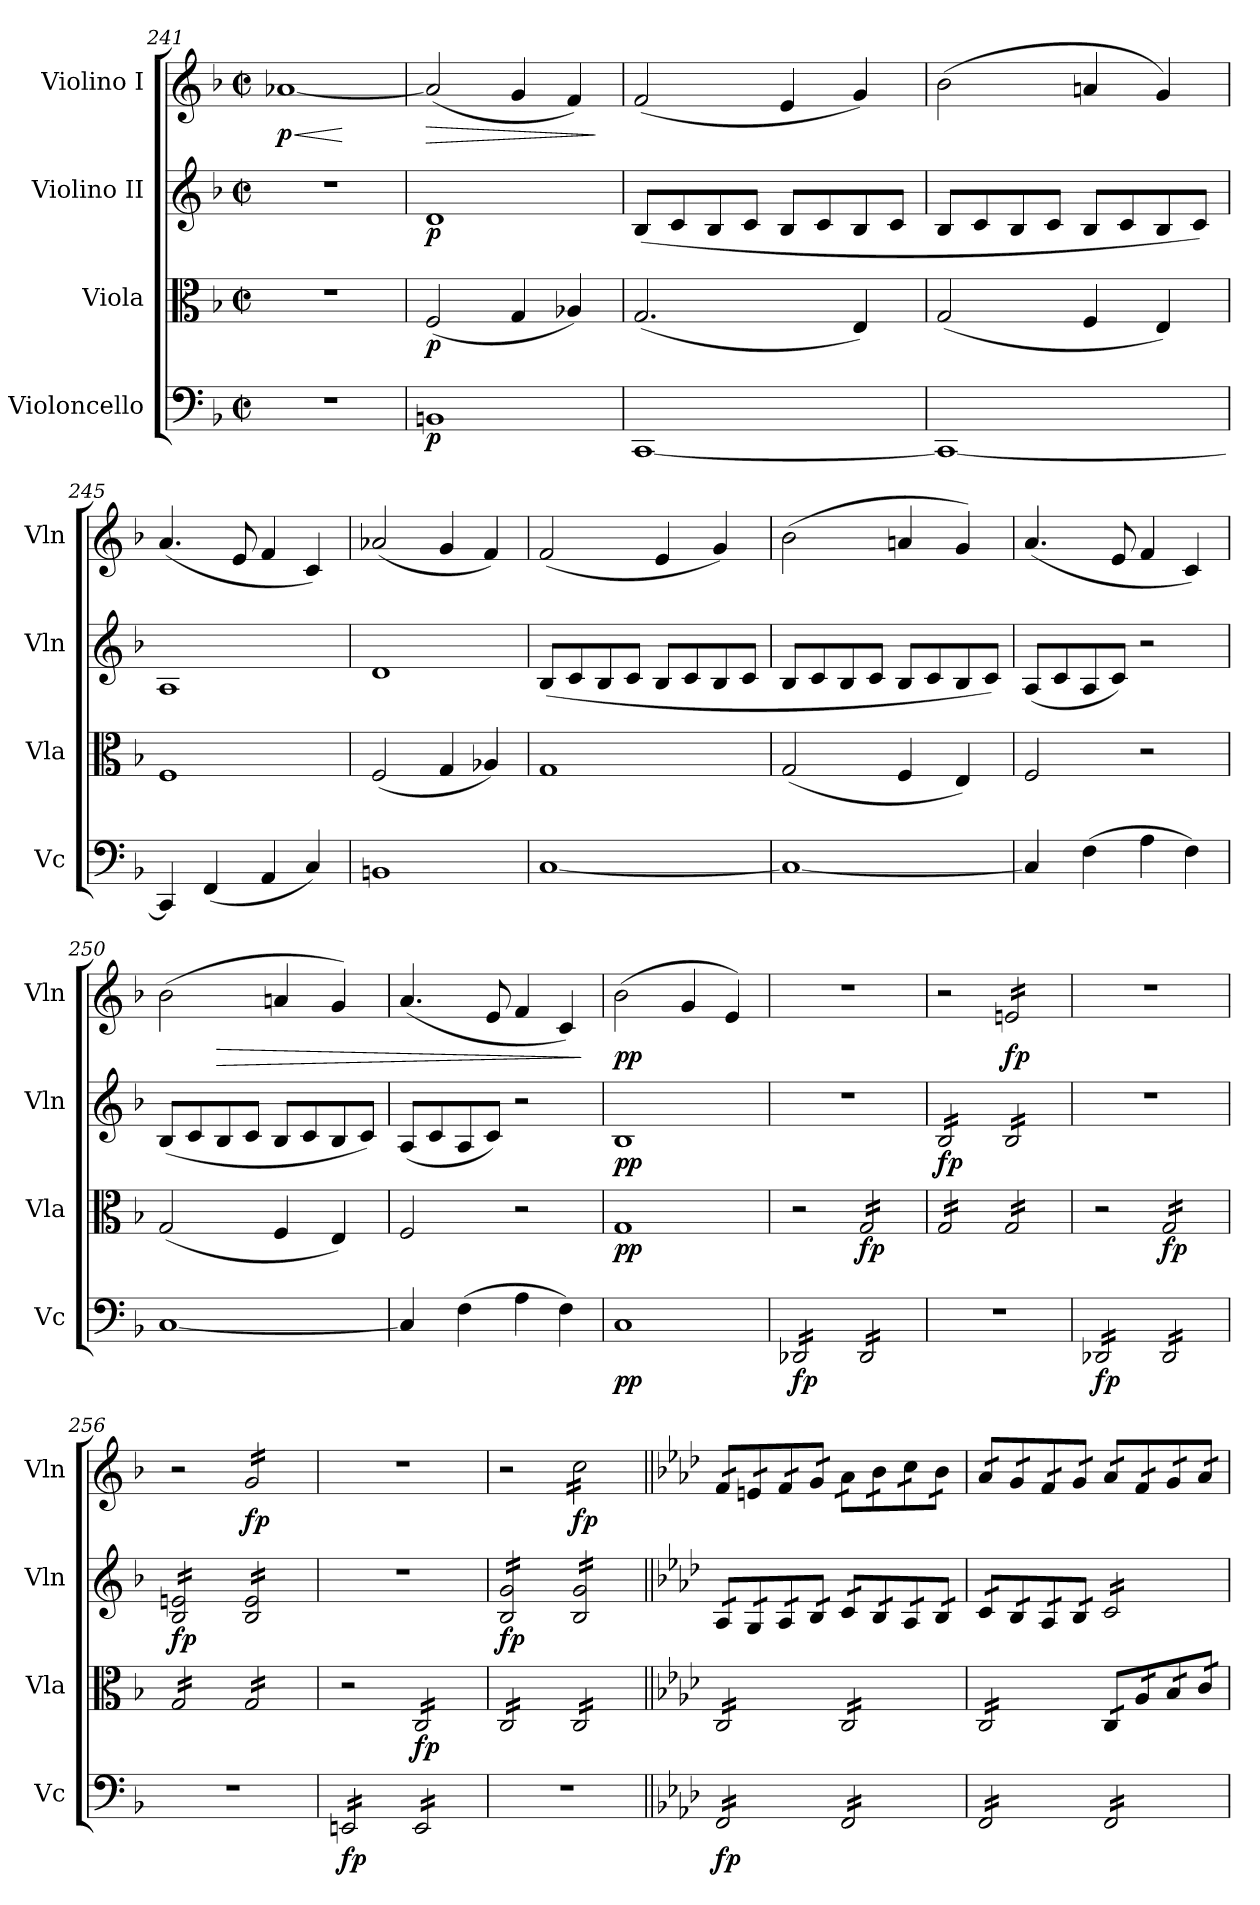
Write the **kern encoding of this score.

**kern	**dynam	**kern	**dynam	**kern	**dynam	**kern	**dynam
*part4	*part4	*part3	*part3	*part2	*part2	*part1	*part1
*staff4	*staff4	*staff3	*staff3	*staff2	*staff2	*staff1	*staff1
*I"Violoncello	*	*I"Viola	*	*I"Violino II	*	*I"Violino I	*
*I'Vc	*	*I'Vla	*	*I'Vln	*	*I'Vln	*
*clefF4	*	*clefC3	*	*clefG2	*	*clefG2	*
*k[b-]	*	*k[b-]	*	*k[b-]	*	*k[b-]	*
*M2/2	*	*M2/2	*	*M2/2	*	*M2/2	*
*met(c|)	*	*met(c|)	*	*met(c|)	*	*met(c|)	*
=241	=241	=241	=241	=241	=241	=241	=241
!	!	!	!	!	!	!	!LO:HP:b
!	!	!	!	!	!	!	!LO:DY:n=1:b
1r	.	1r	.	1r	.	[1a-X	< p
.	.	.	.	.	.	.	[
=242	=242	=242	=242	=242	=242	=242	=242
!	!LO:DY:b	!	!LO:DY:b	!	!LO:DY:b	!	!LO:HP:b
1BBn	p	(2F/	p	1d	p	(2a-/]	>
.	.	4G/	.	.	.	4g/	.
.	.	4A-X/)	.	.	.	4f/)	.
.	.	.	.	.	.	.	]
!!LO:LB:g=z
=243	=243	=243	=243	=243	=243	=243	=243
[1CC	.	(2.G/	.	(8B-/L	.	(2f/	.
.	.	.	.	8c/	.	.	.
.	.	.	.	8B-/	.	.	.
.	.	.	.	8c/J	.	.	.
.	.	.	.	8B-/L	.	4e/	.
.	.	.	.	8c/	.	.	.
.	.	4E/)	.	8B-/	.	4g/)	.
.	.	.	.	8c/J	.	.	.
=244	=244	=244	=244	=244	=244	=244	=244
1CC_	.	(2G/	.	8B-/L	.	(2b-\	.
.	.	.	.	8c/	.	.	.
.	.	.	.	8B-/	.	.	.
.	.	.	.	8c/J	.	.	.
.	.	4F/	.	8B-/L	.	4an/	.
.	.	.	.	8c/	.	.	.
.	.	4E/)	.	8B-/	.	4g/)	.
.	.	.	.	8c/J)	.	.	.
=245	=245	=245	=245	=245	=245	=245	=245
4CC/]	.	1F	.	1A	.	(4.a/	.
(4FF/	.	.	.	.	.	.	.
.	.	.	.	.	.	8e/	.
4AA/	.	.	.	.	.	4f/	.
4C/)	.	.	.	.	.	4c/)	.
=246	=246	=246	=246	=246	=246	=246	=246
1BBn	.	(2F/	.	1d	.	(2a-X/	.
.	.	4G/	.	.	.	4g/	.
.	.	4A-X/)	.	.	.	4f/)	.
=247	=247	=247	=247	=247	=247	=247	=247
[1C	.	1G	.	(8B-/L	.	(2f/	.
.	.	.	.	8c/	.	.	.
.	.	.	.	8B-/	.	.	.
.	.	.	.	8c/J	.	.	.
.	.	.	.	8B-/L	.	4e/	.
.	.	.	.	8c/	.	.	.
.	.	.	.	8B-/	.	4g/)	.
.	.	.	.	8c/J	.	.	.
=248	=248	=248	=248	=248	=248	=248	=248
1C_	.	(2G/	.	8B-/L	.	(2b-\	.
.	.	.	.	8c/	.	.	.
.	.	.	.	8B-/	.	.	.
.	.	.	.	8c/J	.	.	.
.	.	4F/	.	8B-/L	.	4an/	.
.	.	.	.	8c/	.	.	.
.	.	4E/)	.	8B-/	.	4g/)	.
.	.	.	.	8c/J)	.	.	.
!!LO:PB:g=z
=249	=249	=249	=249	=249	=249	=249	=249
4C/]	.	2F/	.	(8A/L	.	(4.a/	.
.	.	.	.	8c/	.	.	.
(4F\	.	.	.	8A/	.	.	.
.	.	.	.	8c/J)	.	8e/	.
4A\	.	2r	.	2r	.	4f/	.
4F\)	.	.	.	.	.	4c/)	.
=250	=250	=250	=250	=250	=250	=250	=250
*^	*	*^	*	*	*	*^	*
[1C	4ryy	.	(2G/	4ryy	.	(8B-/L	.	(2b-\	4ryy	.
.	.	.	.	.	.	8c/	.	.	.	.
!	!	!	!	!	!	!	!	!	!	!LO:HP:b
.	4ryy	.	.	4ryy	.	8B-/	.	.	4ryy	>
.	.	.	.	.	.	8c/J	.	.	.	.
.	2ryy	.	4F/	2ryy	.	8B-/L	.	4an/	2ryy	.
.	.	.	.	.	.	8c/	.	.	.	.
.	.	.	4E/)	.	.	8B-/	.	4g/)	.	.
.	.	.	.	.	.	8c/J)	.	.	.	.
*v	*v	*	*	*	*	*	*	*v	*v	*
*	*	*v	*v	*	*	*	*	*
=251	=251	=251	=251	=251	=251	=251	=251
4C/]	.	2F/	.	(8A/L	.	(4.a/	.
.	.	.	.	8c/	.	.	.
(4F\	.	.	.	8A/	.	.	.
.	.	.	.	8c/J)	.	8e/	.
4A\	.	2r	.	2r	.	4f/	.
4F\)	.	.	.	.	.	4c/)	.
.	.	.	.	.	.	.	]
=252	=252	=252	=252	=252	=252	=252	=252
!	!LO:DY:b	!	!LO:DY:b	!	!LO:DY:b	!	!LO:DY:b
1C	pp	1G	pp	1B-	pp	(2b-\	pp
.	.	.	.	.	.	4g/	.
.	.	.	.	.	.	4e/)	.
=253	=253	=253	=253	=253	=253	=253	=253
!	!LO:DY:b	!	!	!	!	!	!
*tremolo	*	*	*	*	*	*	*
16DD-X/LL	fp	2r	.	1r	.	1r	.
16DD-X/	.	.	.	.	.	.	.
16DD-X/	.	.	.	.	.	.	.
16DD-X/	.	.	.	.	.	.	.
16DD-X/	.	.	.	.	.	.	.
16DD-X/	.	.	.	.	.	.	.
16DD-X/	.	.	.	.	.	.	.
16DD-X/JJ	.	.	.	.	.	.	.
!	!	!	!LO:DY:b	!	!	!	!
*	*	*tremolo	*	*	*	*	*
16DD-/LL	.	16G/LL	fp	.	.	.	.
16DD-/	.	16G/	.	.	.	.	.
16DD-/	.	16G/	.	.	.	.	.
16DD-/	.	16G/	.	.	.	.	.
16DD-/	.	16G/	.	.	.	.	.
16DD-/	.	16G/	.	.	.	.	.
16DD-/	.	16G/	.	.	.	.	.
16DD-/JJ	.	16G/JJ	.	.	.	.	.
=254	=254	=254	=254	=254	=254	=254	=254
!	!	!	!	!	!LO:DY:b	!	!
*	*	*	*	*tremolo	*	*	*
1r	.	16G/LL	.	16B-/LL	fp	2r	.
.	.	16G/	.	16B-/	.	.	.
.	.	16G/	.	16B-/	.	.	.
.	.	16G/	.	16B-/	.	.	.
.	.	16G/	.	16B-/	.	.	.
.	.	16G/	.	16B-/	.	.	.
.	.	16G/	.	16B-/	.	.	.
.	.	16G/JJ	.	16B-/JJ	.	.	.
!	!	!	!	!	!	!	!LO:DY:b
*	*	*	*	*	*	*tremolo	*
.	.	16G/LL	.	16B-/LL	.	16en/LL	fp
.	.	16G/	.	16B-/	.	16en/	.
.	.	16G/	.	16B-/	.	16en/	.
.	.	16G/	.	16B-/	.	16en/	.
.	.	16G/	.	16B-/	.	16en/	.
.	.	16G/	.	16B-/	.	16en/	.
.	.	16G/	.	16B-/	.	16en/	.
.	.	16G/JJ	.	16B-/JJ	.	16en/JJ	.
=255	=255	=255	=255	=255	=255	=255	=255
!	!LO:DY:b	!	!	!	!	!	!
16DD-X/LL	fp	2r	.	1r	.	1r	.
16DD-X/	.	.	.	.	.	.	.
16DD-X/	.	.	.	.	.	.	.
16DD-X/	.	.	.	.	.	.	.
16DD-X/	.	.	.	.	.	.	.
16DD-X/	.	.	.	.	.	.	.
16DD-X/	.	.	.	.	.	.	.
16DD-X/JJ	.	.	.	.	.	.	.
!	!	!	!LO:DY:b	!	!	!	!
16DD-/LL	.	16G/LL	fp	.	.	.	.
16DD-/	.	16G/	.	.	.	.	.
16DD-/	.	16G/	.	.	.	.	.
16DD-/	.	16G/	.	.	.	.	.
16DD-/	.	16G/	.	.	.	.	.
16DD-/	.	16G/	.	.	.	.	.
16DD-/	.	16G/	.	.	.	.	.
16DD-/JJ	.	16G/JJ	.	.	.	.	.
=256	=256	=256	=256	=256	=256	=256	=256
!	!	!	!	!	!LO:DY:b	!	!
1r	.	16G/LL	.	16B-/ 16en/LL	fp	2r	.
.	.	16G/	.	16B-/ 16en/	.	.	.
.	.	16G/	.	16B-/ 16en/	.	.	.
.	.	16G/	.	16B-/ 16en/	.	.	.
.	.	16G/	.	16B-/ 16en/	.	.	.
.	.	16G/	.	16B-/ 16en/	.	.	.
.	.	16G/	.	16B-/ 16en/	.	.	.
.	.	16G/JJ	.	16B-/ 16en/JJ	.	.	.
!	!	!	!	!	!	!	!LO:DY:b
.	.	16G/LL	.	16B-/ 16e/LL	.	16g/LL	fp
.	.	16G/	.	16B-/ 16e/	.	16g/	.
.	.	16G/	.	16B-/ 16e/	.	16g/	.
.	.	16G/	.	16B-/ 16e/	.	16g/	.
.	.	16G/	.	16B-/ 16e/	.	16g/	.
.	.	16G/	.	16B-/ 16e/	.	16g/	.
.	.	16G/	.	16B-/ 16e/	.	16g/	.
.	.	16G/JJ	.	16B-/ 16e/JJ	.	16g/JJ	.
=257	=257	=257	=257	=257	=257	=257	=257
!	!LO:DY:b	!	!	!	!	!	!
16EEn/LL	fp	2r	.	1r	.	1r	.
16EEn/	.	.	.	.	.	.	.
16EEn/	.	.	.	.	.	.	.
16EEn/	.	.	.	.	.	.	.
16EEn/	.	.	.	.	.	.	.
16EEn/	.	.	.	.	.	.	.
16EEn/	.	.	.	.	.	.	.
16EEn/JJ	.	.	.	.	.	.	.
!	!	!	!LO:DY:b	!	!	!	!
16EE/LL	.	16C/LL	fp	.	.	.	.
16EE/	.	16C/	.	.	.	.	.
16EE/	.	16C/	.	.	.	.	.
16EE/	.	16C/	.	.	.	.	.
16EE/	.	16C/	.	.	.	.	.
16EE/	.	16C/	.	.	.	.	.
16EE/	.	16C/	.	.	.	.	.
16EE/JJ	.	16C/JJ	.	.	.	.	.
=258	=258	=258	=258	=258	=258	=258	=258
!	!	!	!	!	!LO:DY:b	!	!
1r	.	16C/LL	.	16B-/ 16g/LL	fp	2r	.
.	.	16C/	.	16B-/ 16g/	.	.	.
.	.	16C/	.	16B-/ 16g/	.	.	.
.	.	16C/	.	16B-/ 16g/	.	.	.
.	.	16C/	.	16B-/ 16g/	.	.	.
.	.	16C/	.	16B-/ 16g/	.	.	.
.	.	16C/	.	16B-/ 16g/	.	.	.
.	.	16C/JJ	.	16B-/ 16g/JJ	.	.	.
!	!	!	!	!	!	!	!LO:DY:b
.	.	16C/LL	.	16B-/ 16g/LL	.	16cc\LL	fp
.	.	16C/	.	16B-/ 16g/	.	16cc\	.
.	.	16C/	.	16B-/ 16g/	.	16cc\	.
.	.	16C/	.	16B-/ 16g/	.	16cc\	.
.	.	16C/	.	16B-/ 16g/	.	16cc\	.
.	.	16C/	.	16B-/ 16g/	.	16cc\	.
.	.	16C/	.	16B-/ 16g/	.	16cc\	.
.	.	16C/JJ	.	16B-/ 16g/JJ	.	16cc\JJ	.
!!LO:LB:g=z
=259||	=259||	=259||	=259||	=259||	=259||	=259||	=259||
*k[b-e-a-d-]	*	*k[b-e-a-d-]	*	*k[b-e-a-d-]	*	*k[b-e-a-d-]	*
!	!LO:DY:b	!	!	!	!	!	!
16FF/LL	fp	16C/LL	.	16A-/LL	.	16f/LL	.
16FF/	.	16C/	.	16A-/	.	16f/	.
16FF/	.	16C/	.	16G/	.	16en/	.
16FF/	.	16C/	.	16G/	.	16en/	.
16FF/	.	16C/	.	16A-/	.	16f/	.
16FF/	.	16C/	.	16A-/	.	16f/	.
16FF/	.	16C/	.	16B-/	.	16g/	.
16FF/JJ	.	16C/JJ	.	16B-/JJ	.	16g/JJ	.
16FF/LL	.	16C/LL	.	16c/LL	.	16a-\LL	.
16FF/	.	16C/	.	16c/	.	16a-\	.
16FF/	.	16C/	.	16B-/	.	16b-\	.
16FF/	.	16C/	.	16B-/	.	16b-\	.
16FF/	.	16C/	.	16A-/	.	16cc\	.
16FF/	.	16C/	.	16A-/	.	16cc\	.
16FF/	.	16C/	.	16B-/	.	16b-\	.
16FF/JJ	.	16C/JJ	.	16B-/JJ	.	16b-\JJ	.
=260	=260	=260	=260	=260	=260	=260	=260
16FF/LL	.	16C/LL	.	16c/LL	.	16a-/LL	.
16FF/	.	16C/	.	16c/	.	16a-/	.
16FF/	.	16C/	.	16B-/	.	16g/	.
16FF/	.	16C/	.	16B-/	.	16g/	.
16FF/	.	16C/	.	16A-/	.	16f/	.
16FF/	.	16C/	.	16A-/	.	16f/	.
16FF/	.	16C/	.	16B-/	.	16g/	.
16FF/JJ	.	16C/JJ	.	16B-/JJ	.	16g/JJ	.
16FF/LL	.	16C/LL	.	16c/LL	.	16a-/LL	.
16FF/	.	16C/	.	16c/	.	16a-/	.
16FF/	.	16A-/	.	16c/	.	16f/	.
16FF/	.	16A-/	.	16c/	.	16f/	.
16FF/	.	16B-/	.	16c/	.	16g/	.
16FF/	.	16B-/	.	16c/	.	16g/	.
16FF/	.	16c/	.	16c/	.	16a-/	.
16FF/JJ	.	16c/JJ	.	16c/JJ	.	16a-/JJ	.
*	*	*	*	*	*	*Xtremolo	*
*	*	*	*	*Xtremolo	*	*	*
*	*	*Xtremolo	*	*	*	*	*
*Xtremolo	*	*	*	*	*	*	*
=	=	=	=	=	=	=	=
*-	*-	*-	*-	*-	*-	*-	*-
